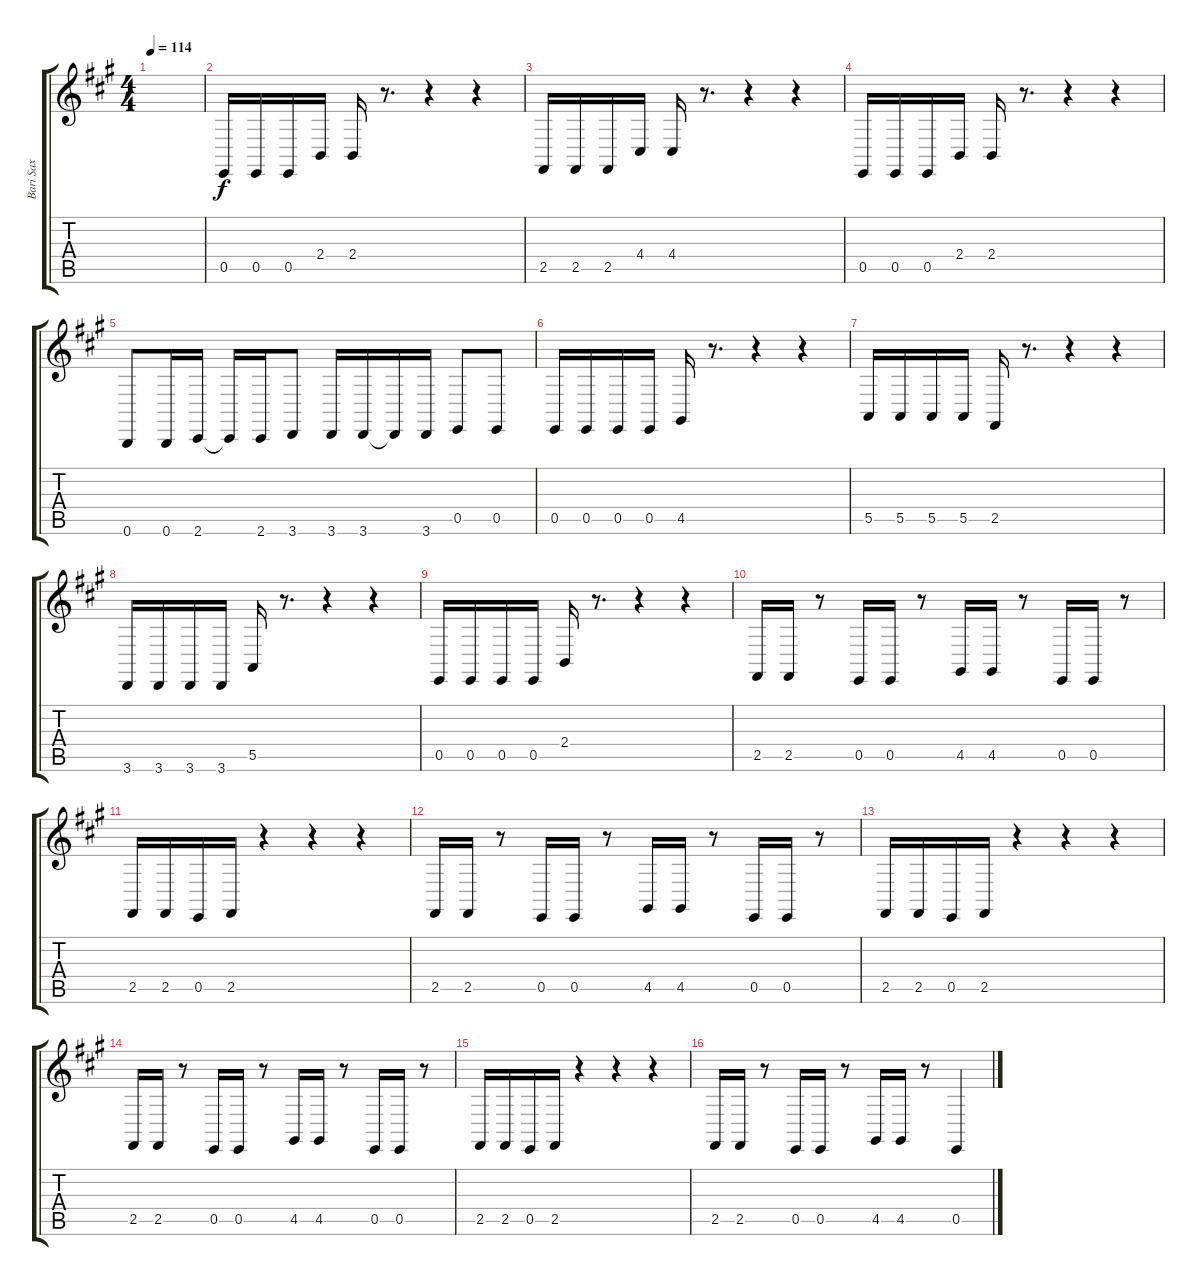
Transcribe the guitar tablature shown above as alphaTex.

\track ("Bari Sax" "Bari Sax") {instrument baritonesax}
\staff {score tabs}
\tuning (B3 Gb3 D3 A2 E2 B1) {hide}
\ts (4 4)
\tempo 114
\clef g2
\ks a
|
0.5.16 0.5.16 0.5.16 2.4.16 2.4.16 r.8{d} r.4 r.4 |
2.5.16 2.5.16 2.5.16 4.4.16 4.4.16 r.8{d} r.4 r.4 |
0.5.16 0.5.16 0.5.16 2.4.16 2.4.16 r.8{d} r.4 r.4 |
0.6.8 0.6.16 2.6.16 2.6{t}.16 2.6.16 3.6.8 3.6.16 3.6.16 3.6{t}.16 3.6.16 0.5.8 0.5.8 |
0.5.16 0.5.16 0.5.16 0.5.16 4.5.16 r.8{d} r.4 r.4 |
5.5.16 5.5.16 5.5.16 5.5.16 2.5.16 r.8{d} r.4 r.4 |
3.6.16 3.6.16 3.6.16 3.6.16 5.5.16 r.8{d} r.4 r.4 |
0.5.16 0.5.16 0.5.16 0.5.16 2.4.16 r.8{d} r.4 r.4 |
2.5.16 2.5.16 r.8 0.5.16 0.5.16 r.8 4.5.16 4.5.16 r.8 0.5.16 0.5.16 r.8 |
2.5.16 2.5.16 0.5.16 2.5.16 r.4 r.4 r.4 |
2.5.16 2.5.16 r.8 0.5.16 0.5.16 r.8 4.5.16 4.5.16 r.8 0.5.16 0.5.16 r.8 |
2.5.16 2.5.16 0.5.16 2.5.16 r.4 r.4 r.4 |
2.5.16 2.5.16 r.8 0.5.16 0.5.16 r.8 4.5.16 4.5.16 r.8 0.5.16 0.5.16 r.8 |
2.5.16 2.5.16 0.5.16 2.5.16 r.4 r.4 r.4 |
2.5.16 2.5.16 r.8 0.5.16 0.5.16 r.8 4.5.16 4.5.16 r.8 0.5.4
